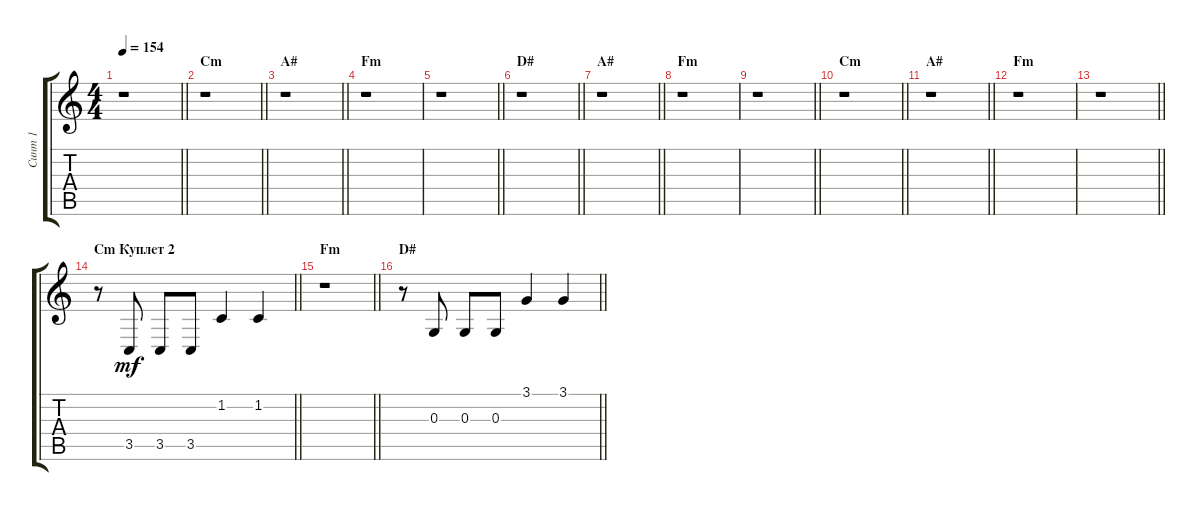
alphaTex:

\track ("Синт 1" "Синт 1") {instrument lead2sawtooth}
\staff {score tabs}
\tuning (E4 B3 G3 D3 A2 E2) {hide}
\ts (4 4)
\tempo 154
\clef g2
\barLineRight lightlight
\ks c
r.1{dy mf} |
\section ("" "Cm")
\barLineRight lightlight
r.1 |
\section ("" "A#")
\barLineRight lightlight
r.1 |
\section ("" "Fm")
r.1 |
\barLineRight lightlight
r.1 |
\section ("" "D#")
\barLineRight lightlight
r.1 |
\section ("" "A#")
\barLineRight lightlight
r.1 |
\section ("" "Fm")
r.1 |
\barLineRight lightlight
r.1 |
\section ("" "Cm")
\barLineRight lightlight
r.1 |
\section ("" "A#")
\barLineRight lightlight
r.1 |
\section ("" "Fm")
r.1 |
\barLineRight lightlight
r.1 |
\section ("" "Cm Куплет 2")
\barLineRight lightlight
r.8 3.5.8 3.5.8 3.5.8 1.2.4 1.2.4 |
\section ("" "Fm")
\barLineRight lightlight
r.1 |
\section ("" "D#")
\barLineRight lightlight
r.8 0.3.8 0.3.8 0.3.8 3.1.4 3.1.4
